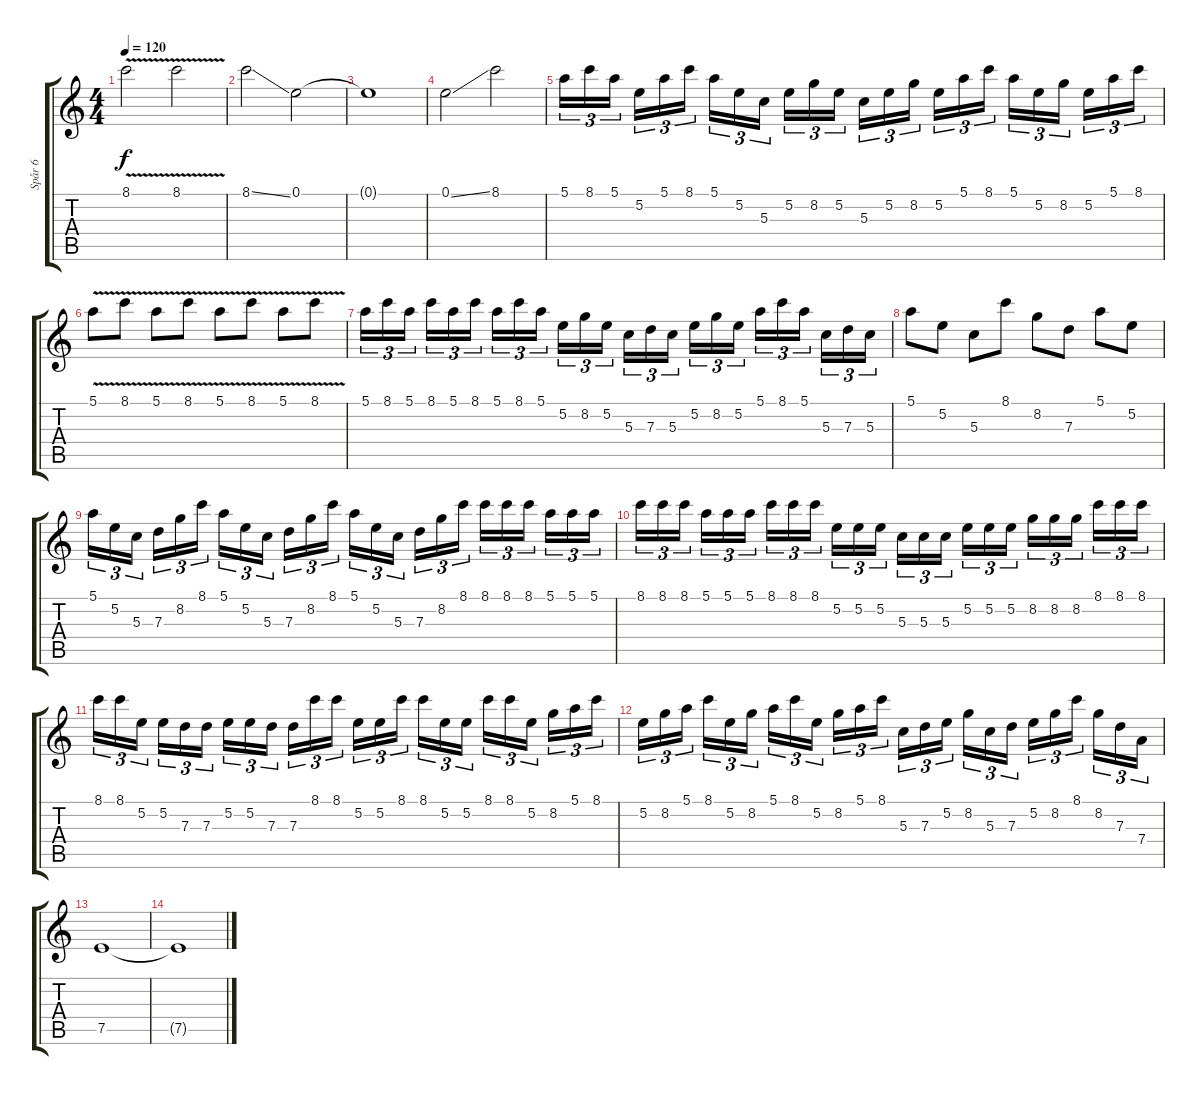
\track ("Spår 6" "Spår 6") {instrument distortionguitar}
\staff {score tabs}
\tuning (E4 B3 G3 D3 A2 E2) {hide}
\ts (4 4)
\tempo 120
\clef g2
\ks c
8.1{v}.2{dy f} 8.1{v}.2 |
8.1{ss}.2 0.1.2 |
0.1{t}.1 |
0.1{ss}.2 8.1.2 |
5.1.16{tu (3 2)} 8.1.16{tu (3 2)} 5.1.16{tu (3 2)} 5.2.16{tu (3 2)} 5.1.16{tu (3 2)} 8.1.16{tu (3 2)} 5.1.16{tu (3 2)} 5.2.16{tu (3 2)} 5.3.16{tu (3 2)} 5.2.16{tu (3 2)} 8.2.16{tu (3 2)} 5.2.16{tu (3 2)} 5.3.16{tu (3 2)} 5.2.16{tu (3 2)} 8.2.16{tu (3 2)} 5.2.16{tu (3 2)} 5.1.16{tu (3 2)} 8.1.16{tu (3 2)} 5.1.16{tu (3 2)} 5.2.16{tu (3 2)} 8.2.16{tu (3 2)} 5.2.16{tu (3 2)} 5.1.16{tu (3 2)} 8.1.16{tu (3 2)} |
5.1{v}.8 8.1{v}.8 5.1{v}.8 8.1{v}.8 5.1{v}.8 8.1{v}.8 5.1{v}.8 8.1{v}.8 |
5.1.16{tu (3 2)} 8.1.16{tu (3 2)} 5.1.16{tu (3 2)} 8.1.16{tu (3 2)} 5.1.16{tu (3 2)} 8.1.16{tu (3 2)} 5.1.16{tu (3 2)} 8.1.16{tu (3 2)} 5.1.16{tu (3 2)} 5.2.16{tu (3 2)} 8.2.16{tu (3 2)} 5.2.16{tu (3 2)} 5.3.16{tu (3 2)} 7.3.16{tu (3 2)} 5.3.16{tu (3 2)} 5.2.16{tu (3 2)} 8.2.16{tu (3 2)} 5.2.16{tu (3 2)} 5.1.16{tu (3 2)} 8.1.16{tu (3 2)} 5.1.16{tu (3 2)} 5.3.16{tu (3 2)} 7.3.16{tu (3 2)} 5.3.16{tu (3 2)} |
5.1.8 5.2.8 5.3.8 8.1.8 8.2.8 7.3.8 5.1.8 5.2.8 |
5.1.16{tu (3 2)} 5.2.16{tu (3 2)} 5.3.16{tu (3 2)} 7.3.16{tu (3 2)} 8.2.16{tu (3 2)} 8.1.16{tu (3 2)} 5.1.16{tu (3 2)} 5.2.16{tu (3 2)} 5.3.16{tu (3 2)} 7.3.16{tu (3 2)} 8.2.16{tu (3 2)} 8.1.16{tu (3 2)} 5.1.16{tu (3 2)} 5.2.16{tu (3 2)} 5.3.16{tu (3 2)} 7.3.16{tu (3 2)} 8.2.16{tu (3 2)} 8.1.16{tu (3 2)} 8.1.16{tu (3 2)} 8.1.16{tu (3 2)} 8.1.16{tu (3 2)} 5.1.16{tu (3 2)} 5.1.16{tu (3 2)} 5.1.16{tu (3 2)} |
8.1.16{tu (3 2)} 8.1.16{tu (3 2)} 8.1.16{tu (3 2)} 5.1.16{tu (3 2)} 5.1.16{tu (3 2)} 5.1.16{tu (3 2)} 8.1.16{tu (3 2)} 8.1.16{tu (3 2)} 8.1.16{tu (3 2)} 5.2.16{tu (3 2)} 5.2.16{tu (3 2)} 5.2.16{tu (3 2)} 5.3.16{tu (3 2)} 5.3.16{tu (3 2)} 5.3.16{tu (3 2)} 5.2.16{tu (3 2)} 5.2.16{tu (3 2)} 5.2.16{tu (3 2)} 8.2.16{tu (3 2)} 8.2.16{tu (3 2)} 8.2.16{tu (3 2)} 8.1.16{tu (3 2)} 8.1.16{tu (3 2)} 8.1.16{tu (3 2)} |
8.1.16{tu (3 2)} 8.1.16{tu (3 2)} 5.2.16{tu (3 2)} 5.2.16{tu (3 2)} 7.3.16{tu (3 2)} 7.3.16{tu (3 2)} 5.2.16{tu (3 2)} 5.2.16{tu (3 2)} 7.3.16{tu (3 2)} 7.3.16{tu (3 2)} 8.1.16{tu (3 2)} 8.1.16{tu (3 2)} 5.2.16{tu (3 2)} 5.2.16{tu (3 2)} 8.1.16{tu (3 2)} 8.1.16{tu (3 2)} 5.2.16{tu (3 2)} 5.2.16{tu (3 2)} 8.1.16{tu (3 2)} 8.1.16{tu (3 2)} 5.2.16{tu (3 2)} 8.2.16{tu (3 2)} 5.1.16{tu (3 2)} 8.1.16{tu (3 2)} |
5.2.16{tu (3 2)} 8.2.16{tu (3 2)} 5.1.16{tu (3 2)} 8.1.16{tu (3 2)} 5.2.16{tu (3 2)} 8.2.16{tu (3 2)} 5.1.16{tu (3 2)} 8.1.16{tu (3 2)} 5.2.16{tu (3 2)} 8.2.16{tu (3 2)} 5.1.16{tu (3 2)} 8.1.16{tu (3 2)} 5.3.16{tu (3 2)} 7.3.16{tu (3 2)} 5.2.16{tu (3 2)} 8.2.16{tu (3 2)} 5.3.16{tu (3 2)} 7.3.16{tu (3 2)} 5.2.16{tu (3 2)} 8.2.16{tu (3 2)} 8.1.16{tu (3 2)} 8.2.16{tu (3 2)} 7.3.16{tu (3 2)} 7.4.16{tu (3 2)} |
7.5.1 |
7.5{t}.1
